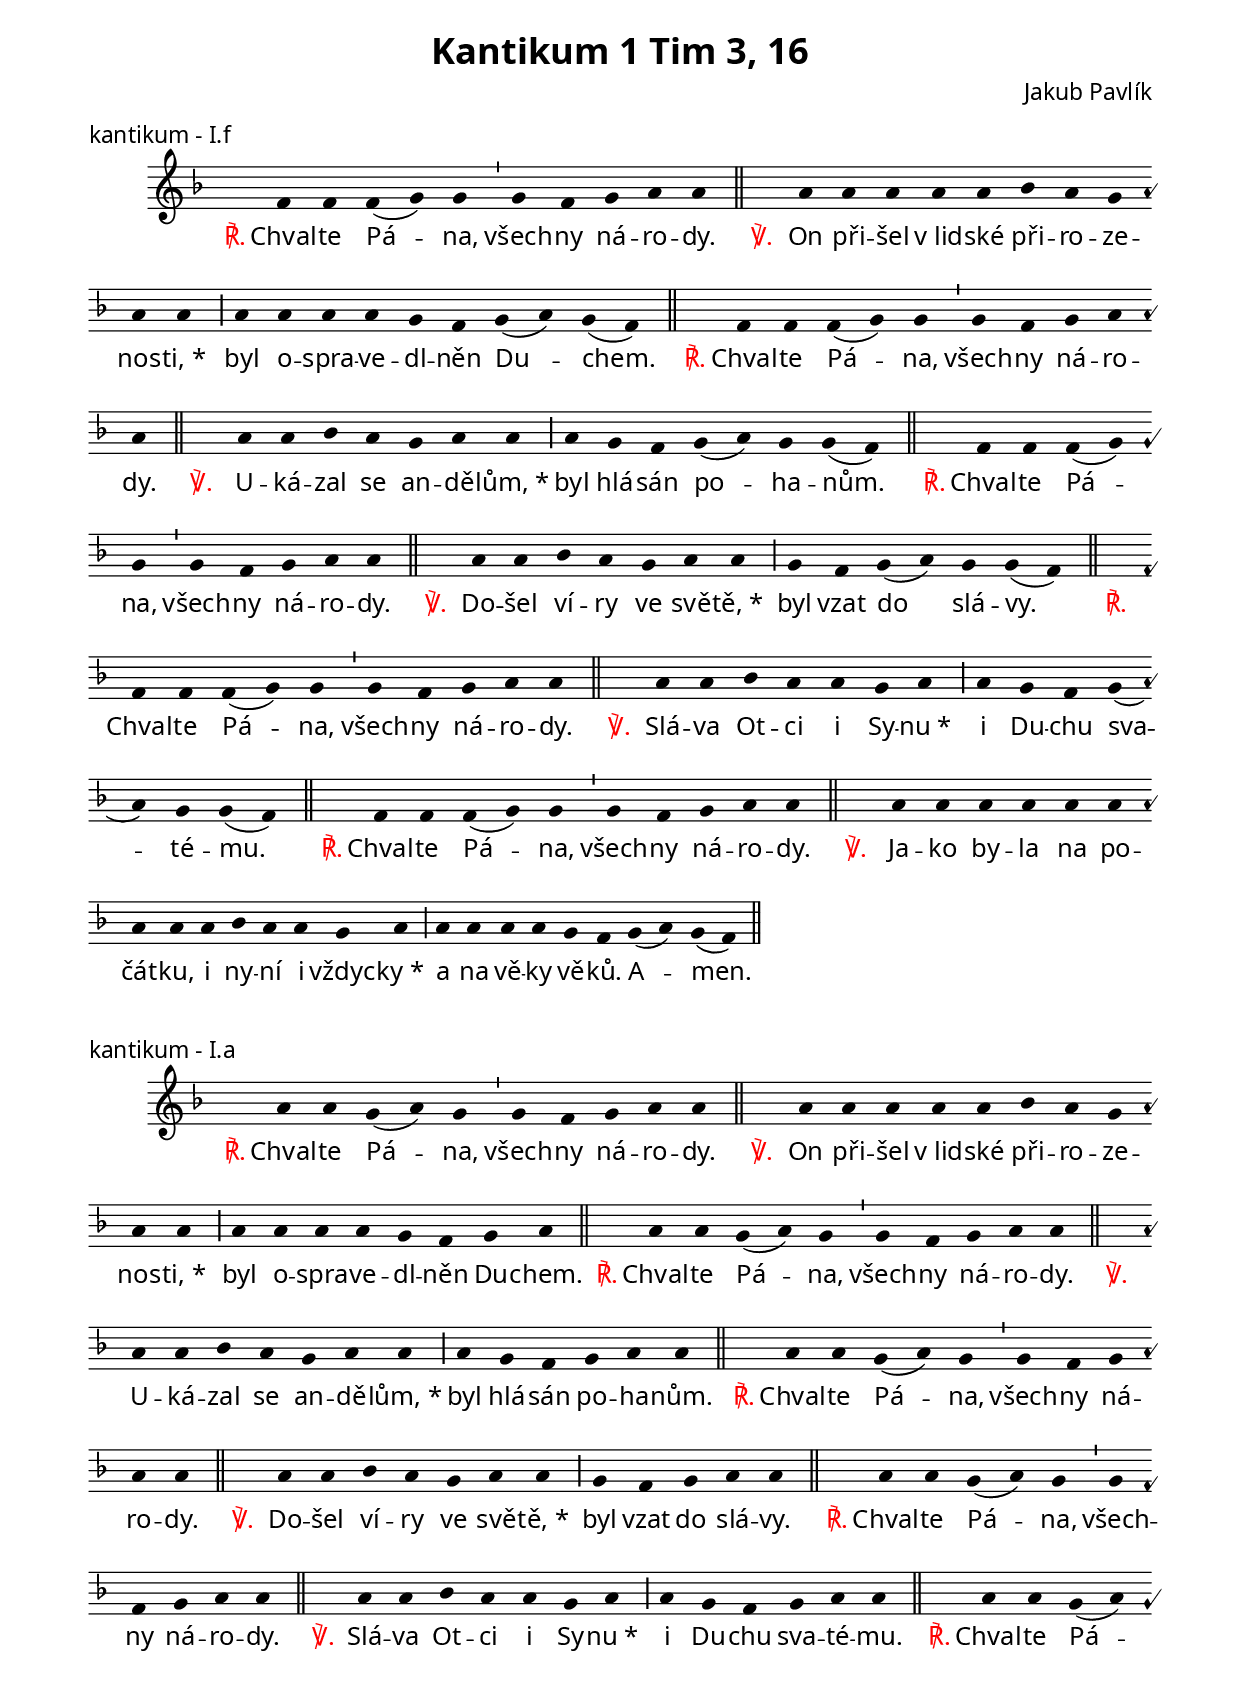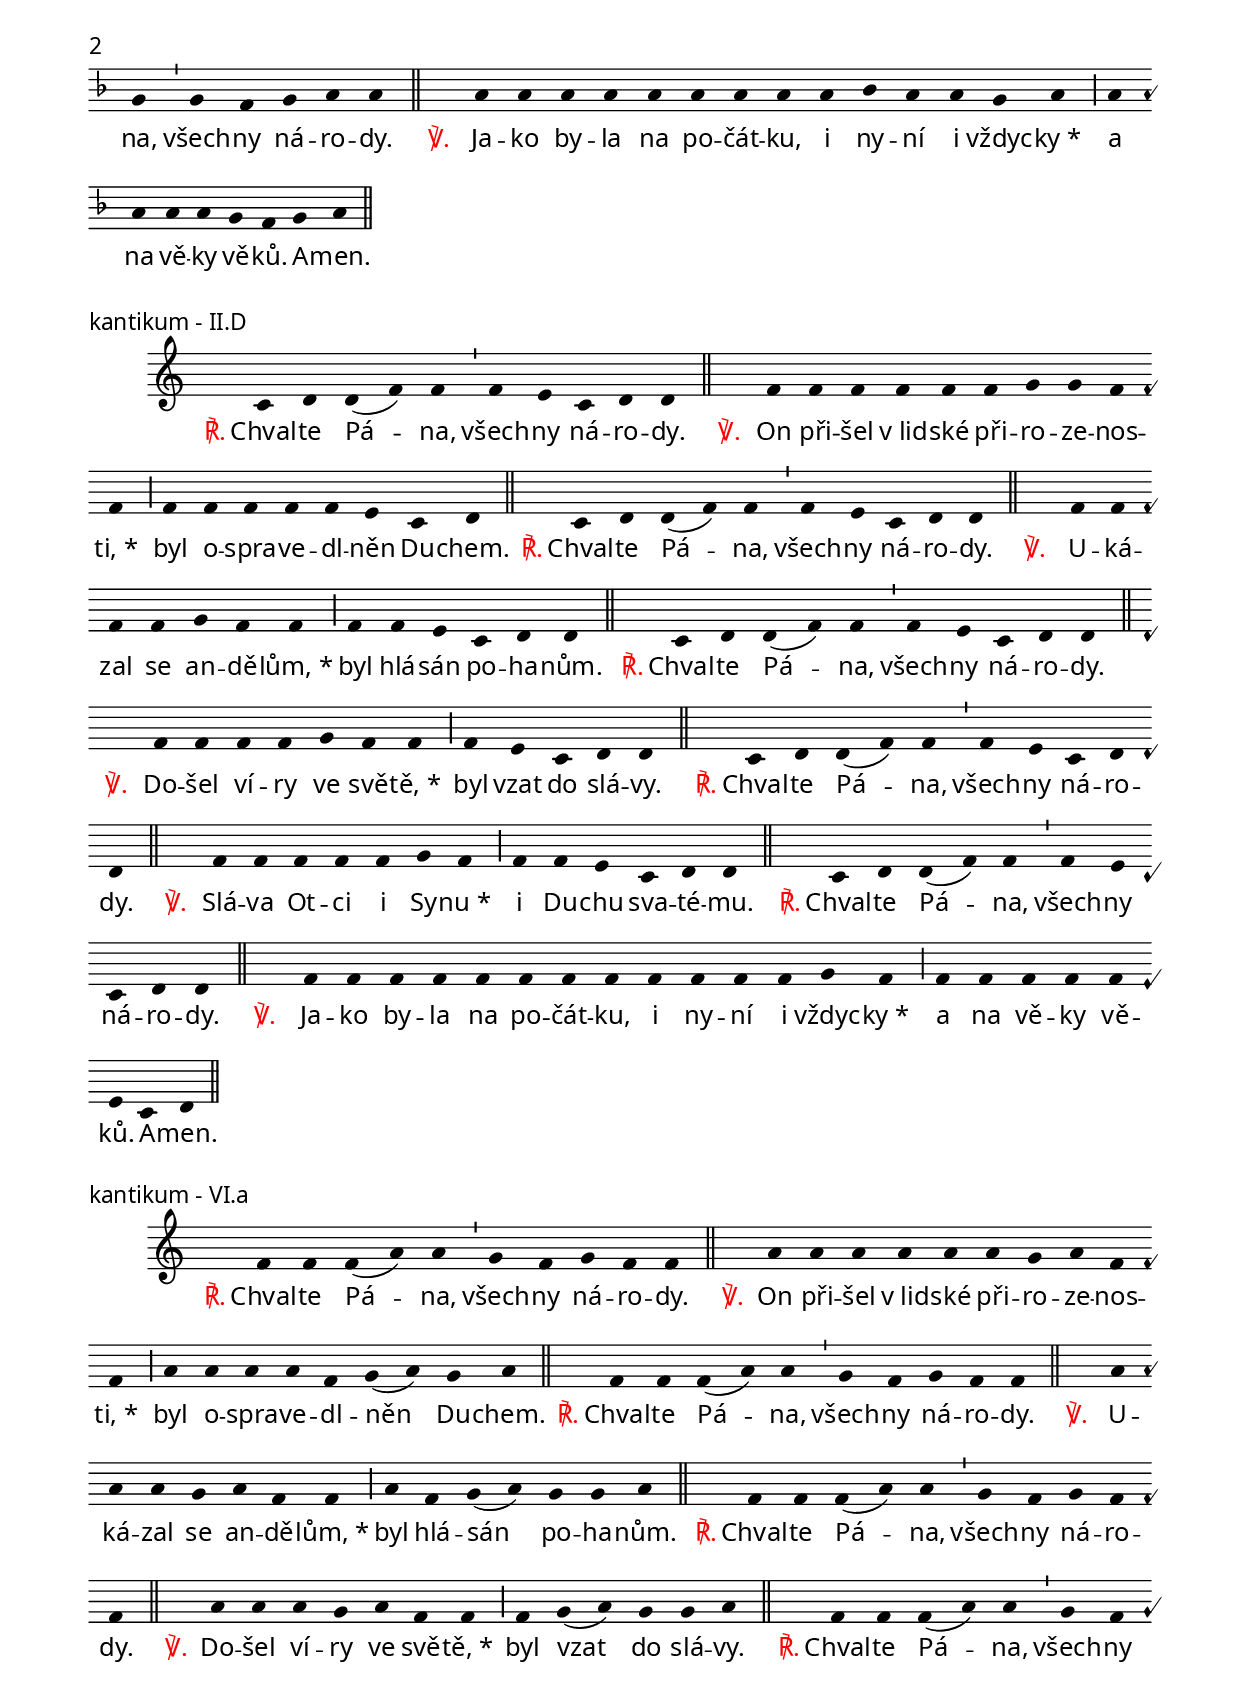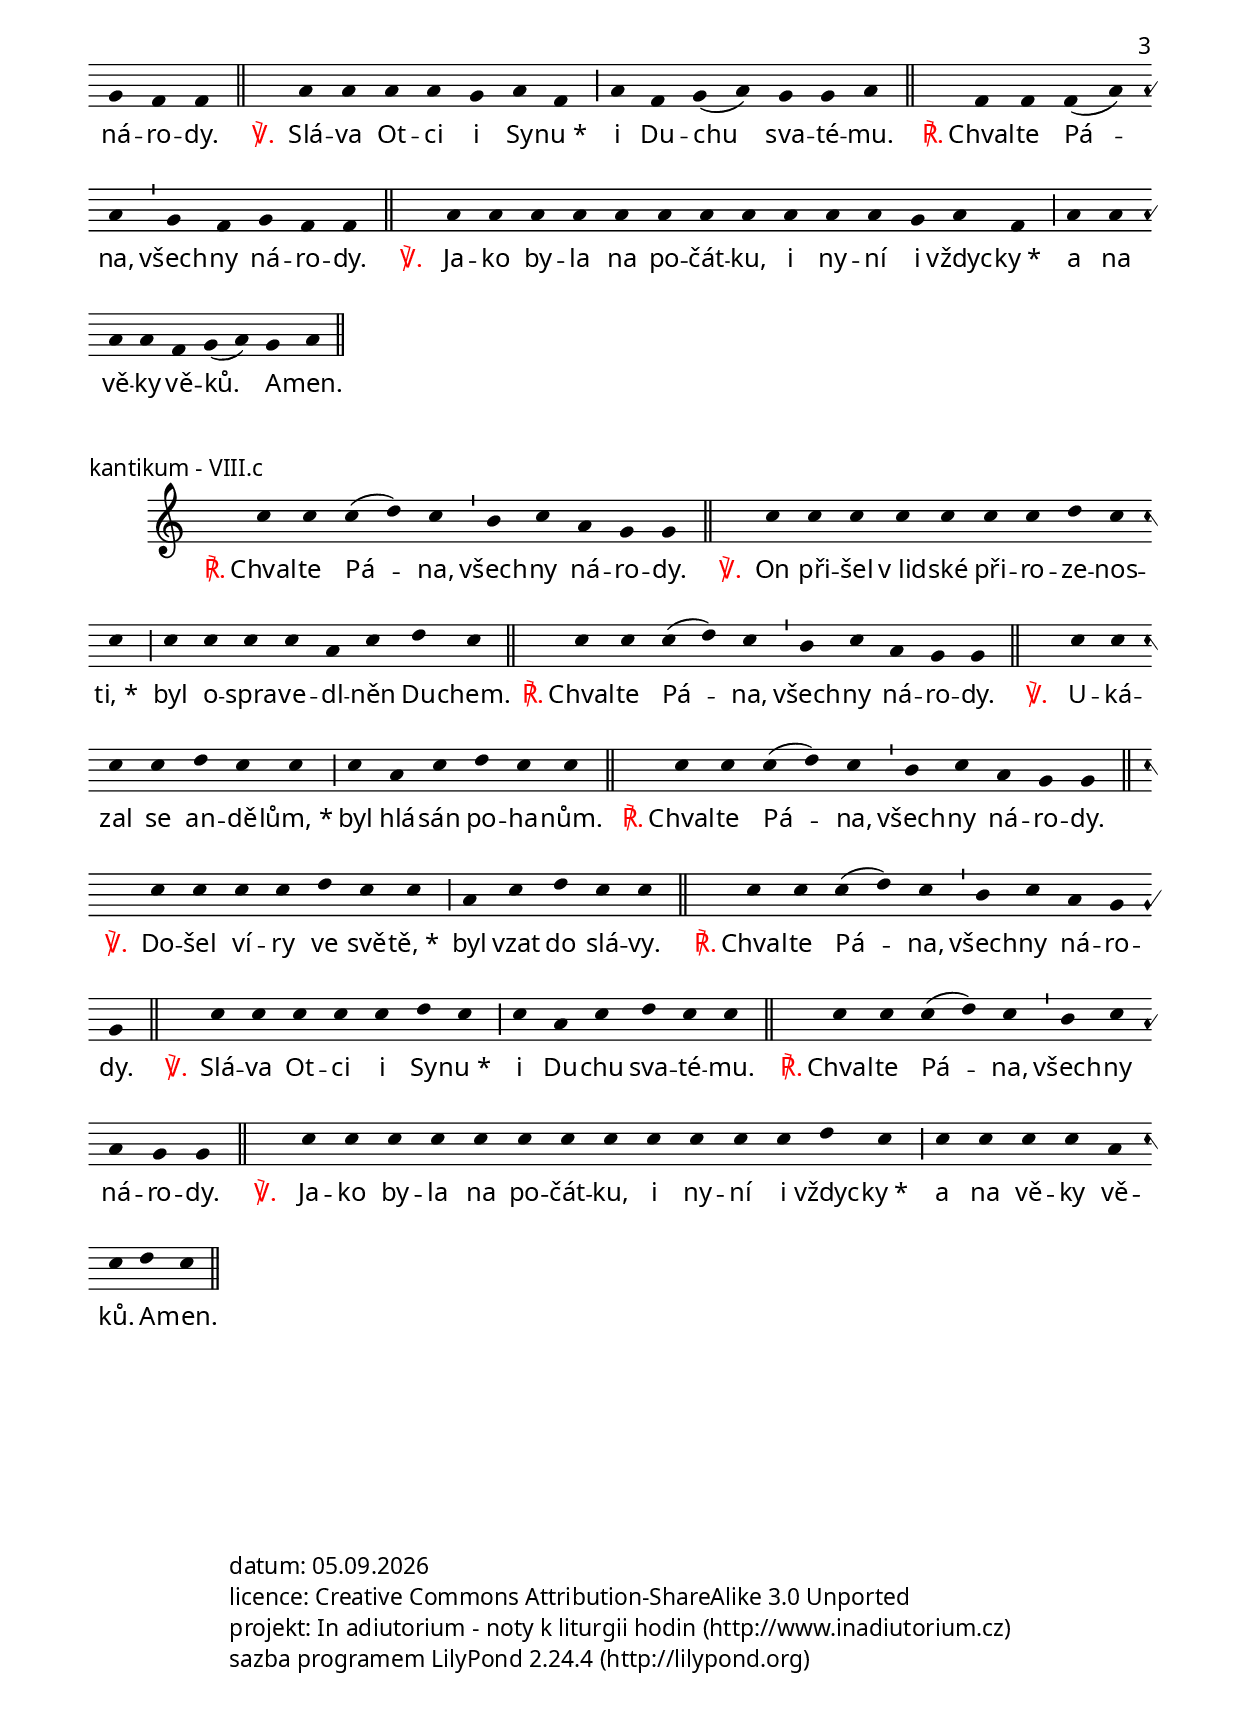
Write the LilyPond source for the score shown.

\version "2.19.80"

\header {
  title = "Kantikum 1 Tim 3, 16"
  composer = "Jakub Pavlík"
}

\include "spolecne.ly"

tResp = \lyricmode { \Response Chval -- te Pá -- na, všech -- ny ná -- ro -- dy. }
text = \lyricmode {
  \tResp
  \Verse On při -- šel v_lid -- ské při -- ro -- ze -- nos -- ti,_*
  byl o -- spra -- ve -- dl -- něn Du -- chem.
  \tResp
  \Verse U -- ká -- zal se an -- dě -- lům,_*
  byl hlá -- sán po -- ha -- nům.
  \tResp
  \Verse Do -- šel ví -- ry ve svě -- tě,_*
  byl vzat do slá -- vy.
  \tResp
  \Verse Slá -- va Ot -- ci i Sy -- nu_*
  i Du -- chu sva -- té -- mu.
  \tResp
  \Verse Ja -- ko by -- la na po -- čát -- ku, i ny -- ní i vždyc -- ky_*
  a na vě -- ky vě -- ků. A -- men.
}

mRespI = \relative c' { \neviditelna f f4 f f( g) g \barMin g f g a a \barFinalis }
\score {
  \relative c''  {
    \key f \major
    \choralniRezim
    \mRespI
    \neviditelna a
    a4 a a a a bes a g a a \barMaior
    a a a a g f g( a) g( f) \barFinalis
    \mRespI
    \neviditelna a
    a4 a bes a g a a \barMaior
    a g f g( a) g g( f) \barFinalis
    \mRespI
    \neviditelna a
    a4 a bes a g a a \barMaior
    g f g( a) g g( f) \barFinalis
    \mRespI
    \neviditelna a
    a4 a bes a a g a \barMaior
    a g f g( a) g g( f) \barFinalis
    \mRespI
    \neviditelna a
    a4 a a a a a a a a bes a a g a \barMaior
    a a a a g f g( a) g( f) \barFinalis
  }
  \addlyrics { \text }
  \header {
    quid = "kantikum"
    modus = "I"
    differentia = "f"
    id = "i-f"
    piece = \markup\sestavTitulekBezZalmu
  }
}

mRespIa = \relative c'' { \neviditelna a a4 a g( a) g \barMin g f g a a \barFinalis }
\score {
  \relative c''  {
    \key f \major
    \choralniRezim
    \mRespIa
    \neviditelna a
    a4 a a a a bes a g a a \barMaior
    a a a a g f g a \barFinalis
    \mRespIa
    \neviditelna a
    a4 a bes a g a a \barMaior
    a g f g a a \barFinalis
    \mRespIa
    \neviditelna a
    a4 a bes a g a a \barMaior
    g f g a a \barFinalis
    \mRespIa
    \neviditelna a
    a4 a bes a a g a \barMaior
    a g f g a a \barFinalis
    \mRespIa
    \neviditelna a
    a4 a a a a a a a a bes a a g a \barMaior
    a a a a g f g a \barFinalis
  }
  \addlyrics { \text }
  \header {
    quid = "kantikum"
    modus = "I"
    differentia = "a"
    id = "i-a"
    piece = \markup\sestavTitulekBezZalmu
  }
}

mRespII = \relative c' { \neviditelna d c4 d d( f) f \barMin f e c d d \barFinalis }
\score {
  \relative c'  {
    \choralniRezim
    \mRespII
    \neviditelna d
    f4 f f f f f g g f f \barMaior
    f f f f f e c d \barFinalis
    \mRespII
    \neviditelna d
    f4 f f f g f f \barMaior
    f f e c d d \barFinalis
    \mRespII
    \neviditelna d
    f4 f f f g f f \barMaior
    f e c d d \barFinalis
    \mRespII
    \neviditelna d
    f4 f f f f g f \barMaior
    f f e c d d \barFinalis
    \mRespII
    \neviditelna d
    f4 f f f f f f f f f f f g f \barMaior
    f f f f f e c d \barFinalis
  }
  \addlyrics { \text }
  \header {
    quid = "kantikum"
    modus = "II"
    differentia = "D"
    placet = "jednotvárné, responsum příliš podobné verši"
    id = "ii"
    piece = \markup\sestavTitulekBezZalmu
  }
}

mRespVI = \relative c' { \neviditelna f f4 f f( a) a \barMin g f g f f \barFinalis }
\score {
  \relative c''  {
    \choralniRezim
    \mRespVI
    \neviditelna a
    a4 a a a a a g a f f \barMaior
    a a a a f g( a) g a \barFinalis
    \mRespVI
    \neviditelna a
    a4 a a g a f f \barMaior
    a f g( a) g g a \barFinalis
    \mRespVI
    \neviditelna a
    a4 a a g a f f \barMaior
    f g( a) g g a \barFinalis
    \mRespVI
    \neviditelna a
    a4 a a a g a f \barMaior
    a f g( a) g g a \barFinalis
    \mRespVI
    \neviditelna a
    a4 a a a a a a a a a a g a f \barMaior
    a a a a f g( a) g a \barFinalis
  }
  \addlyrics { \text }
  \header {
    quid = "kantikum"
    modus = "VI"
    differentia = "a"
    id = "vi-a"
    piece = \markup\sestavTitulekBezZalmu
  }
}

mRespVIII = \relative c'' { \neviditelna c c4 c c( d) c \barMin b c a g g \barFinalis }
\score {
  \relative c''  {
    \choralniRezim
    \mRespVIII
    \neviditelna c
    c4 c c c c c c d c c \barMaior
    c c c c a c d c \barFinalis
    \mRespVIII
    \neviditelna c
    c4 c c c d c c \barMaior
    c a c d c c \barFinalis
    \mRespVIII
    \neviditelna c
    c4 c c c d c c \barMaior
    a c d c c \barFinalis
    \mRespVIII
    \neviditelna c
    c4 c c c c d c \barMaior
    c a c d c c \barFinalis
    \mRespVIII
    \neviditelna c
    c4 c c c c c c c c c c c d c \barMaior
    c c c c a c d c \barFinalis
  }
  \addlyrics { \text }
  \header {
    quid = "kantikum"
    modus = "VIII"
    differentia = "c"
    id = "viii-c"
    piece = \markup\sestavTitulekBezZalmu
  }
}
